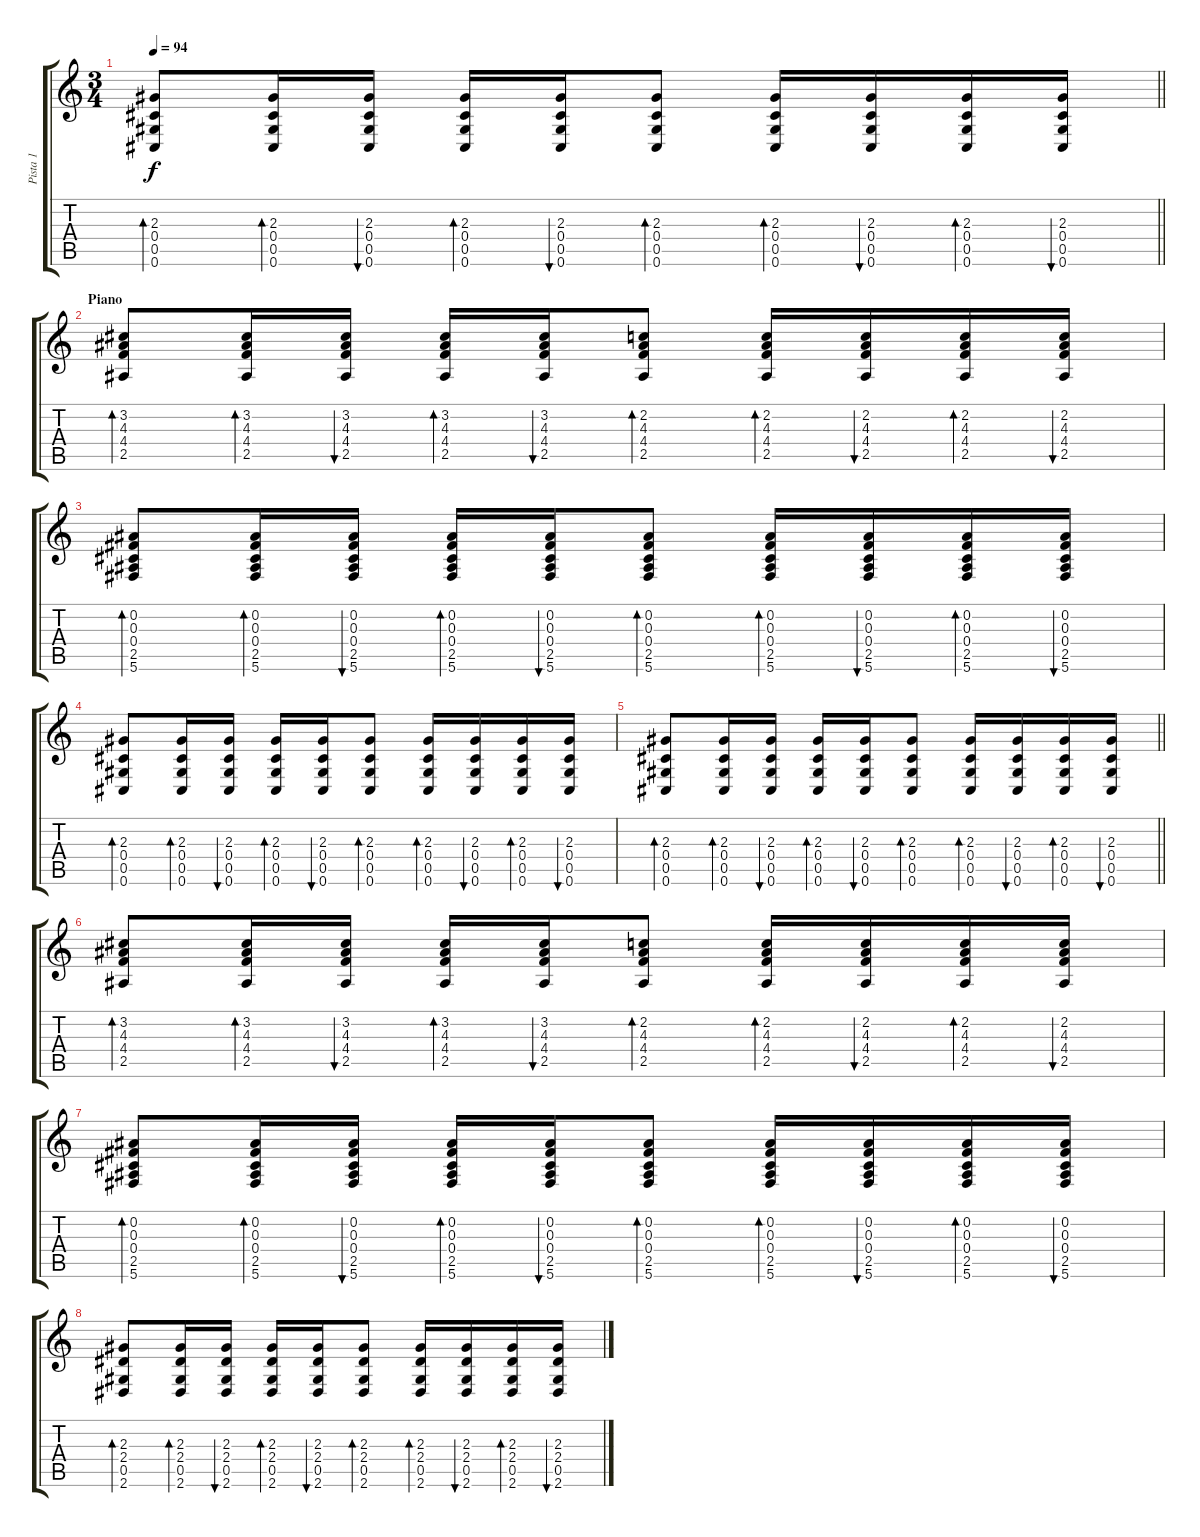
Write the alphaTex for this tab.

\track ("Pista 1" "Pista 1") {instrument acousticguitarnylon}
\staff {score tabs}
\tuning (Eb4 Bb3 Gb3 Db3 Ab2 Db2) {hide}
\ts (3 4)
\tempo 94
\clef g2
\barLineRight lightlight
\ks c
(2.3 0.4 0.5 0.6).8{bd 60 dy f} (2.3 0.4 0.5 0.6).16{bd 60} (2.3 0.4 0.5 0.6).16{bu 60} (2.3 0.4 0.5 0.6).16{bd 60} (2.3 0.4 0.5 0.6).16{bu 60} (2.3 0.4 0.5 0.6).8{bd 60} (2.3 0.4 0.5 0.6).16{bd 60} (2.3 0.4 0.5 0.6).16{bu 60} (2.3 0.4 0.5 0.6).16{bd 60} (2.3 0.4 0.5 0.6).16{bu 60} |
\section ("" "Piano")
(3.2 4.3 4.4 2.5).8{bd 60} (3.2 4.3 4.4 2.5).16{bd 60} (3.2 4.3 4.4 2.5).16{bu 60} (3.2 4.3 4.4 2.5).16{bd 60} (3.2 4.3 4.4 2.5).16{bu 60} (2.2 4.3 4.4 2.5).8{bd 60} (2.2 4.3 4.4 2.5).16{bd 60} (2.2 4.3 4.4 2.5).16{bu 60} (2.2 4.3 4.4 2.5).16{bd 60} (2.2 4.3 4.4 2.5).16{bu 60} |
(0.2 0.3 0.4 2.5 5.6).8{bd 60} (0.2 0.3 0.4 2.5 5.6).16{bd 60} (0.2 0.3 0.4 2.5 5.6).16{bu 60} (0.2 0.3 0.4 2.5 5.6).16{bd 60} (0.2 0.3 0.4 2.5 5.6).16{bu 60} (0.2 0.3 0.4 2.5 5.6).8{bd 60} (0.2 0.3 0.4 2.5 5.6).16{bd 60} (0.2 0.3 0.4 2.5 5.6).16{bu 60} (0.2 0.3 0.4 2.5 5.6).16{bd 60} (0.2 0.3 0.4 2.5 5.6).16{bu 60} |
(2.3 0.4 0.5 0.6).8{bd 60} (2.3 0.4 0.5 0.6).16{bd 60} (2.3 0.4 0.5 0.6).16{bu 60} (2.3 0.4 0.5 0.6).16{bd 60} (2.3 0.4 0.5 0.6).16{bu 60} (2.3 0.4 0.5 0.6).8{bd 60} (2.3 0.4 0.5 0.6).16{bd 60} (2.3 0.4 0.5 0.6).16{bu 60} (2.3 0.4 0.5 0.6).16{bd 60} (2.3 0.4 0.5 0.6).16{bu 60} |
\barLineRight lightlight
(2.3 0.4 0.5 0.6).8{bd 60} (2.3 0.4 0.5 0.6).16{bd 60} (2.3 0.4 0.5 0.6).16{bu 60} (2.3 0.4 0.5 0.6).16{bd 60} (2.3 0.4 0.5 0.6).16{bu 60} (2.3 0.4 0.5 0.6).8{bd 60} (2.3 0.4 0.5 0.6).16{bd 60} (2.3 0.4 0.5 0.6).16{bu 60} (2.3 0.4 0.5 0.6).16{bd 60} (2.3 0.4 0.5 0.6).16{bu 60} |
(3.2 4.3 4.4 2.5).8{bd 60} (3.2 4.3 4.4 2.5).16{bd 60} (3.2 4.3 4.4 2.5).16{bu 60} (3.2 4.3 4.4 2.5).16{bd 60} (3.2 4.3 4.4 2.5).16{bu 60} (2.2 4.3 4.4 2.5).8{bd 60} (2.2 4.3 4.4 2.5).16{bd 60} (2.2 4.3 4.4 2.5).16{bu 60} (2.2 4.3 4.4 2.5).16{bd 60} (2.2 4.3 4.4 2.5).16{bu 60} |
(0.2 0.3 0.4 2.5 5.6).8{bd 60} (0.2 0.3 0.4 2.5 5.6).16{bd 60} (0.2 0.3 0.4 2.5 5.6).16{bu 60} (0.2 0.3 0.4 2.5 5.6).16{bd 60} (0.2 0.3 0.4 2.5 5.6).16{bu 60} (0.2 0.3 0.4 2.5 5.6).8{bd 60} (0.2 0.3 0.4 2.5 5.6).16{bd 60} (0.2 0.3 0.4 2.5 5.6).16{bu 60} (0.2 0.3 0.4 2.5 5.6).16{bd 60} (0.2 0.3 0.4 2.5 5.6).16{bu 60} |
(2.3 2.4 0.5 2.6).8{bd 60} (2.3 2.4 0.5 2.6).16{bd 60} (2.3 2.4 0.5 2.6).16{bu 60} (2.3 2.4 0.5 2.6).16{bd 60} (2.3 2.4 0.5 2.6).16{bu 60} (2.3 2.4 0.5 2.6).8{bd 60} (2.3 2.4 0.5 2.6).16{bd 60} (2.3 2.4 0.5 2.6).16{bu 60} (2.3 2.4 0.5 2.6).16{bd 60} (2.3 2.4 0.5 2.6).16{bu 60}
